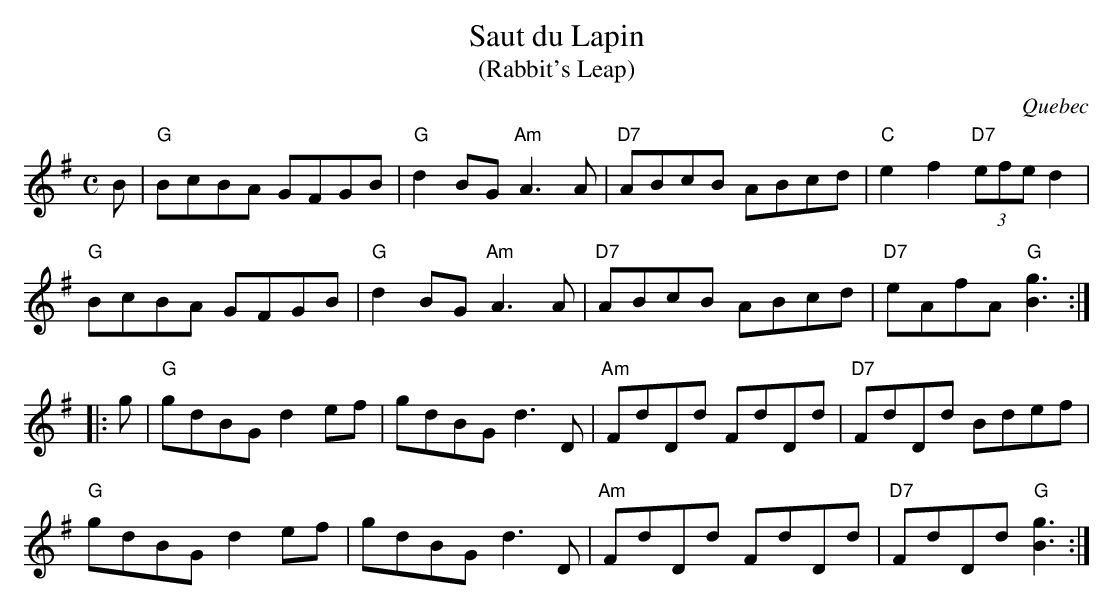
X:1
T: Saut du Lapin
T:(Rabbit's Leap)
O: Quebec
M: C
L: 1/8
K: G
B| "G"BcBA GFGB | "G"d2 BG "Am"A3A | "D7"ABcB ABcd  |"C"e2f2 "D7"(3efed2 |
 "G"BcBA GFGB | "G"d2 BG "Am"A3A | "D7"ABcB ABcd  |"D7"eAfA "G"[g3B3] :|
|: g|"G"gdBG d2ef | gdBG d3D | "Am"FdDd FdDd| "D7"FdDd Bdef|
"G"gdBG d2ef | gdBG d3D | "Am"FdDd FdDd|"D7"FdDd "G"[g3B3] :|
